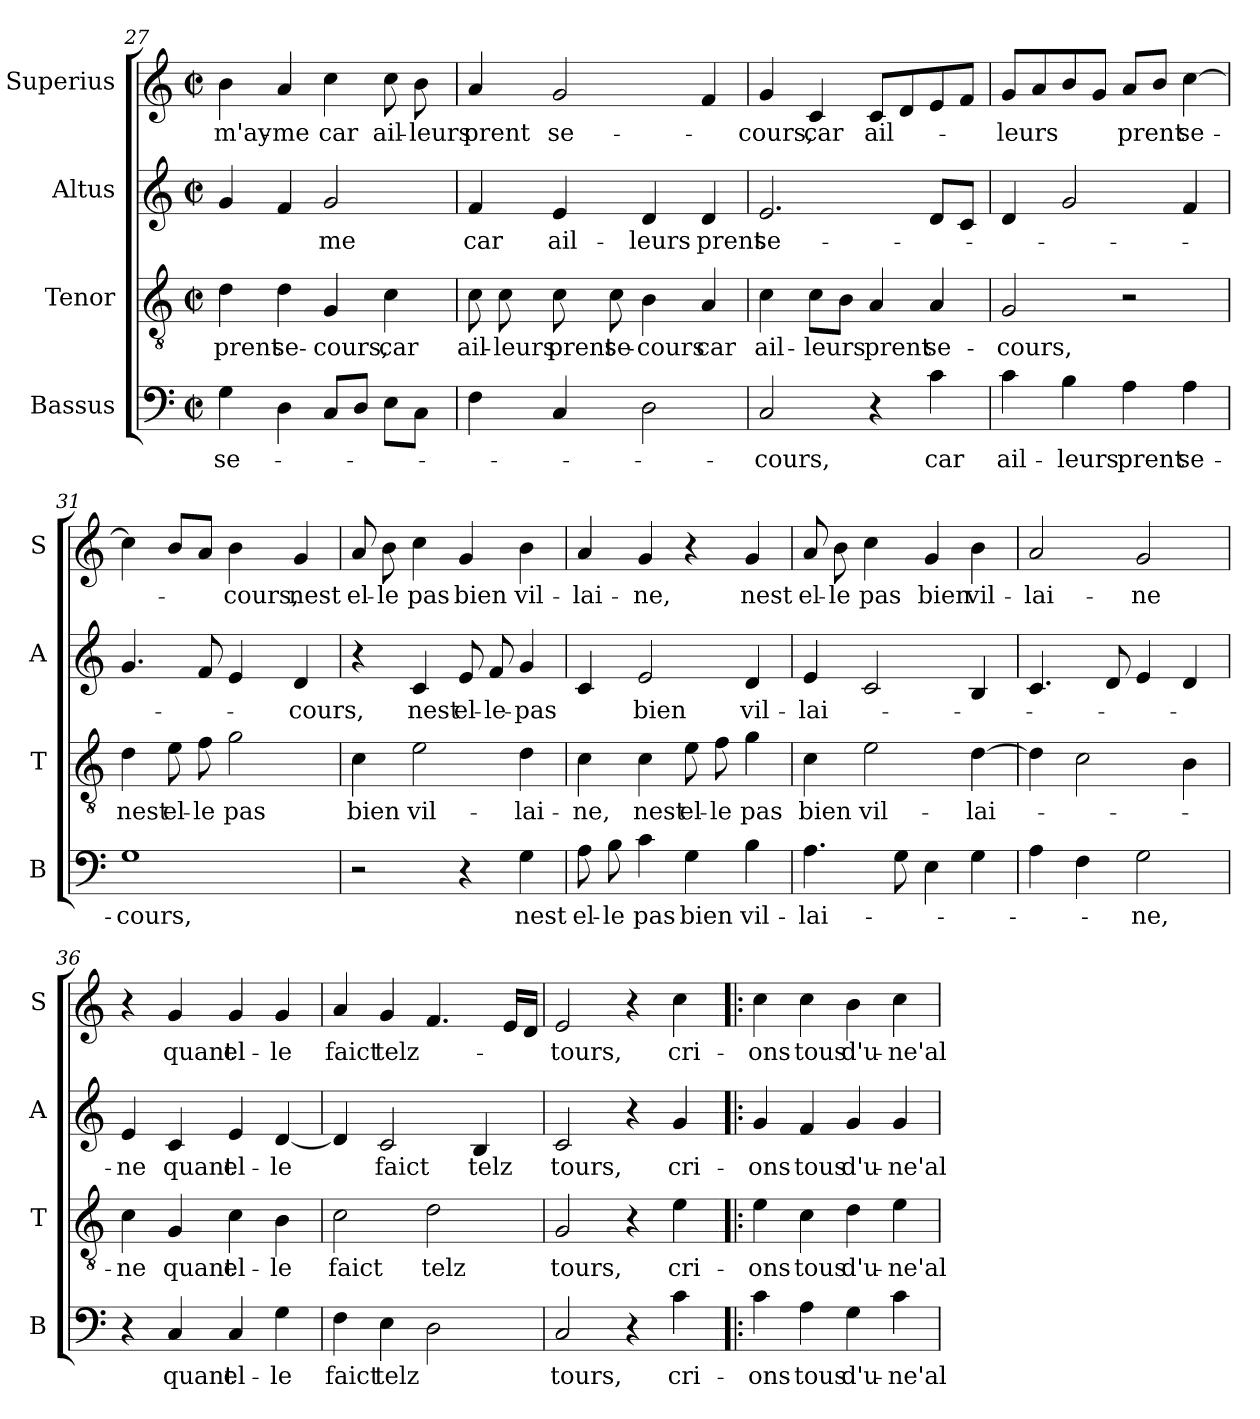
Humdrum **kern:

**kern	**text	**kern	**text	**kern	**text	**kern	**text
*part4	*part4	*part3	*part3	*part2	*part2	*part1	*part1
*staff4	*staff4	*staff3	*staff3	*staff2	*staff2	*staff1	*staff1
*I"Bassus	*	*I"Tenor	*	*I"Altus	*	*I"Superius	*
*I'B	*	*I'T	*	*I'A	*	*I'S	*
*clefF4	*	*clefGv2	*	*clefG2	*	*clefG2	*
*k[]	*	*k[]	*	*k[]	*	*k[]	*
*C:	*	*C:	*	*C:	*	*C:	*
*M2/2	*	*M2/2	*	*M2/2	*	*M2/2	*
*met(c|)	*	*met(c|)	*	*met(c|)	*	*met(c|)	*
=27	=27	=27	=27	=27	=27	=27	=27
4G\	se-	4d\	prent	4g/	.	4b\	m'ay-
4D\	.	4d\	se-	4f/	.	4a/	-me
8C/L	.	4G/	-cours,	2g/	-me	4cc\	car
8D/J	.	.	.	.	.	.	.
8E\L	.	4c\	car	.	.	8cc\	ail-
8C\J	.	.	.	.	.	8b\	-leurs
=28	=28	=28	=28	=28	=28	=28	=28
4F\	.	8c\	ail-	4f/	car	4a/	prent
.	.	8c\	-leurs	.	.	.	.
4C/	.	8c\	prent	4e/	ail-	2g/	se-
.	.	8c\	se-	.	.	.	.
2D\	.	4B\	-cours	4d/	-leurs	.	.
.	.	4A/	car	4d/	prent	4f/	.
!!LO:LB:g=z
=29	=29	=29	=29	=29	=29	=29	=29
2C/	-cours,	4c\	ail-	2.e/	se-	4g/	-cours,
.	.	8c\L	-leurs	.	.	4c/	car
.	.	8B\J	.	.	.	.	.
4r	.	4A/	prent	.	.	8c/L	ail-
.	.	.	.	.	.	8d/	.
4c\	car	4A/	se-	8d/L	.	8e/	.
.	.	.	.	8c/J	.	8f/J	.
=30	=30	=30	=30	=30	=30	=30	=30
4c\	ail-	2G/	-cours,	4d/	.	8g/L	-leurs
.	.	.	.	.	.	8a/	.
4B\	-leurs	.	.	2g/	.	8b/	.
.	.	.	.	.	.	8g/J	.
4A\	prent	2r	.	.	.	8a/L	prent
.	.	.	.	.	.	8b/J	.
4A\	se-	.	.	4f/	.	[4cc\	se-
=31	=31	=31	=31	=31	=31	=31	=31
1G	-cours,	4d\	nest	4.g/	.	4cc\]	.
.	.	8e\	el-	.	.	8b/L	.
.	.	8f\	-le	8f/	.	8a/J	.
.	.	2g\	pas	4e/	.	4b\	-cours,
.	.	.	.	4d/	-cours,	4g/	nest
=32	=32	=32	=32	=32	=32	=32	=32
2r	.	4c\	bien	4r	.	8a/	el-
.	.	.	.	.	.	8b\	-le
.	.	2e\	vil-	4c/	nest	4cc\	pas
4r	.	.	.	8e/	el-	4g/	bien
.	.	.	.	8f/	-le-	.	.
4G\	nest	4d\	-lai-	4g/	-pas	4b\	vil-
=33	=33	=33	=33	=33	=33	=33	=33
8A\	el-	4c\	-ne,	4c/	.	4a/	-lai-
8B\	-le	.	.	.	.	.	.
4c\	pas	4c\	nest	2e/	bien	4g/	-ne,
4G\	bien	8e\	el-	.	.	4r	.
.	.	8f\	-le	.	.	.	.
4B\	vil-	4g\	pas	4d/	vil-	4g/	nest
!!LO:PB:g=z
=34	=34	=34	=34	=34	=34	=34	=34
4.A\	-lai-	4c\	bien	4e/	-lai-	8a/	el-
.	.	.	.	.	.	8b\	-le
.	.	2e\	vil-	2c/	.	4cc\	pas
8G\	.	.	.	.	.	.	.
4E\	.	.	.	.	.	4g/	bien
4G\	.	[4d\	-lai-	4B/	.	4b\	vil-
=35	=35	=35	=35	=35	=35	=35	=35
4A\	.	4d\]	.	4.c/	.	2a/	-lai-
4F\	.	2c\	.	.	.	.	.
.	.	.	.	8d/	.	.	.
2G\	-ne,	.	.	4e/	.	2g/	-ne
.	.	4B\	.	4d/	.	.	.
=36	=36	=36	=36	=36	=36	=36	=36
4r	.	4c\	-ne	4e/	-ne	4r	.
4C/	quant	4G/	quant	4c/	quant	4g/	quant
4C/	el-	4c\	el-	4e/	el-	4g/	el-
4G\	-le	4B\	-le	[4d/	-le	4g/	-le
=37	=37	=37	=37	=37	=37	=37	=37
4F\	faict	2c\	faict	4d/]	.	4a/	faict
4E\	telz	.	.	2c/	faict	4g/	telz-
2D\	.	2d\	telz	.	.	4.f/	.
.	.	.	.	4B/	telz	.	.
.	.	.	.	.	.	16e/LL	.
.	.	.	.	.	.	16d/JJ	.
=38	=38	=38	=38	=38	=38	=38	=38
2C/	tours,	2G/	tours,	2c/	tours,	2e/	-tours,
4r	.	4r	.	4r	.	4r	.
4c\	cri-	4e\	cri-	4g/	cri-	4cc\	cri-
!!LO:LB:g=z
=39!|:	=39!|:	=39!|:	=39!|:	=39!|:	=39!|:	=39!|:	=39!|:
4c\	-ons	4e\	-ons	4g/	-ons	4cc\	-ons
4A\	tous	4c\	tous	4f/	tous	4cc\	tous
4G\	d'u-	4d\	d'u-	4g/	d'u-	4b\	d'u-
4c\	-ne'al-	4e\	-ne'al-	4g/	-ne'al-	4cc\	-ne'al-
=	=	=	=	=	=	=	=
*-	*-	*-	*-	*-	*-	*-	*-
